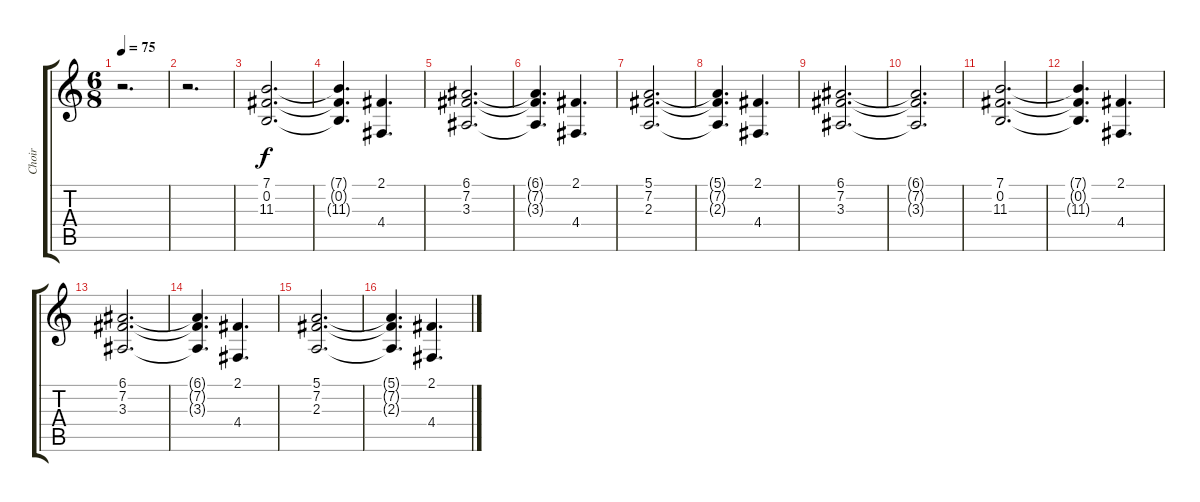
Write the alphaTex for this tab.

\track ("Choir" "Choir") {mute instrument lead7fifths}
\staff {score tabs}
\tuning (E4 B3 G3 D3 A2 E2) {hide}
\ts (6 8)
\tempo 75
\clef g2
\ks c
r.2{d dy f} |
r.2{d} |
(7.1 0.2 11.3).2{d} |
(7.1{t} 0.2{t} 11.3{t}).4{d} (2.1 4.4).4{d} |
(6.1 7.2 3.3).2{d} |
(6.1{t} 7.2{t} 3.3{t}).4{d} (2.1 4.4).4{d} |
(5.1 7.2 2.3).2{d} |
(5.1{t} 7.2{t} 2.3{t}).4{d} (2.1 4.4).4{d} |
(6.1 7.2 3.3).2{d} |
(6.1{t} 7.2{t} 3.3{t}).2{d} |
(7.1 0.2 11.3).2{d} |
(7.1{t} 0.2{t} 11.3{t}).4{d} (2.1 4.4).4{d} |
(6.1 7.2 3.3).2{d} |
(6.1{t} 7.2{t} 3.3{t}).4{d} (2.1 4.4).4{d} |
(5.1 7.2 2.3).2{d} |
(5.1{t} 7.2{t} 2.3{t}).4{d} (2.1 4.4).4{d}
